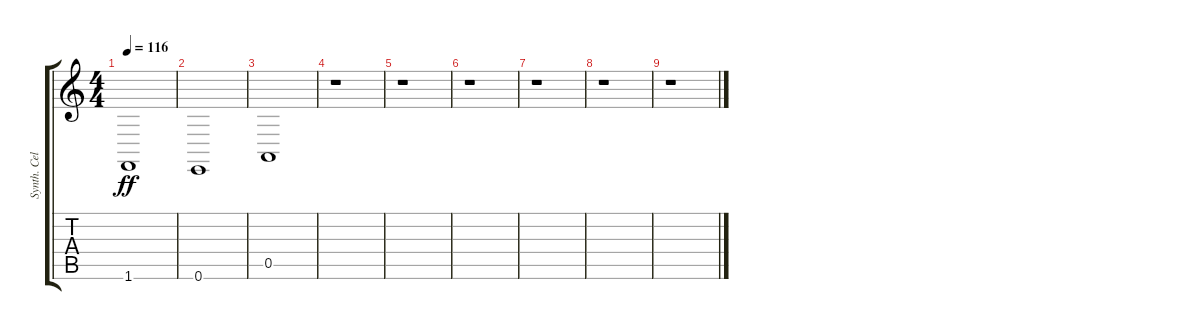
\track ("Synth. Cello" "Synth. Cel") {instrument acousticgrandpiano}
\staff {score tabs}
\tuning (E4 B3 G3 D3 A2 E2) {hide}
\ts (4 4)
\tempo 116
\clef g2
\ks c
1.6.1{dy ff} |
0.6.1 |
0.5.1 |
r.1 |
r.1 |
r.1 |
r.1 |
r.1 |
r.1
